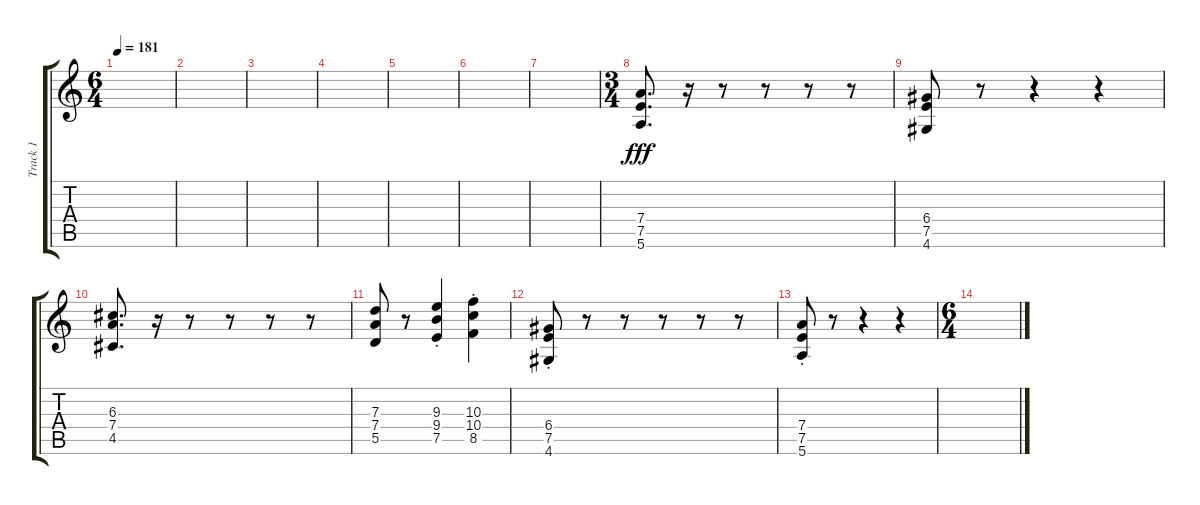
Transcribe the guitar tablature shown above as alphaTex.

\track ("Track 1" "Track 1") {instrument acousticguitarnylon}
\staff {score tabs}
\tuning (E4 B3 G3 D3 A2 E2) {hide}
\ts (6 4)
\tempo 181
\clef g2
\ks c
|
|
|
|
|
|
|
\ts (3 4)
(7.4 7.5 5.6).8{d dy fff} r.16 r.8 r.8 r.8 r.8 |
(6.4 7.5 4.6).8 r.8 r.4 r.4 |
(6.3 7.4 4.5).8{d} r.16 r.8 r.8 r.8 r.8 |
(7.3 7.4 5.5).8 r.8 (9.3 9.4{st} 7.5).4 (10.3 10.4{st} 8.5).4 |
(6.4{st} 7.5 4.6).8 r.8 r.8 r.8 r.8 r.8 |
(7.4{st} 7.5 5.6).8 r.8 r.4 r.4 |
\ts (6 4)
